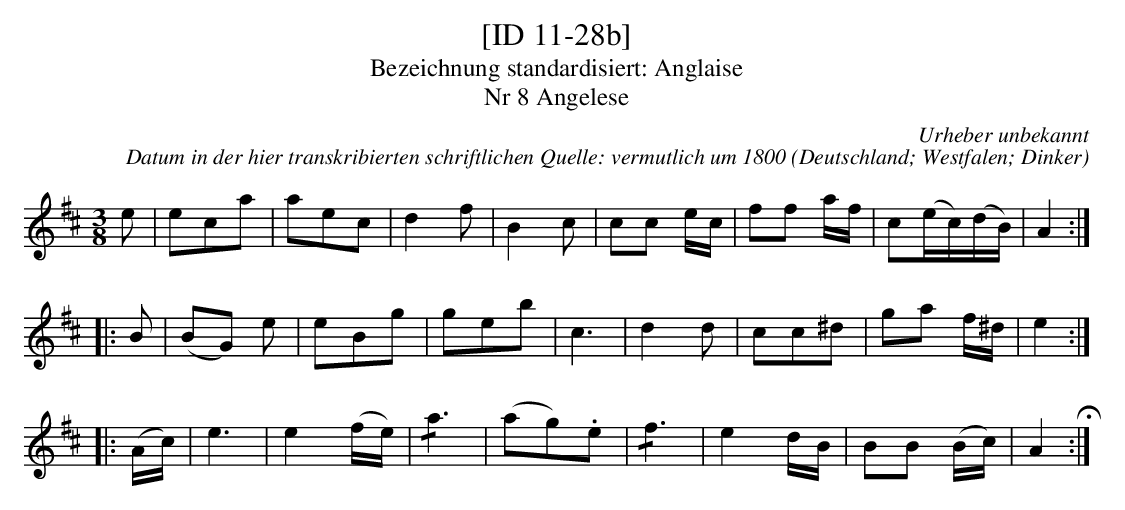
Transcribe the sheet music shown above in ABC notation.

X:1
T:[ID 11-28b]
T:Bezeichnung standardisiert: Anglaise
T:Nr 8 Angelese
C:Urheber unbekannt
C:Datum in der hier transkribierten schriftlichen Quelle: vermutlich um 1800
O:Deutschland; Westfalen; Dinker
L:1/16
M:3/8
K:D
e2 |\ %auftakt
e2c2a2 | a2e2c2 | d4f2 | B4c2 | c2c2 ec | f2f2 af | c2(ec)(dB) | A4 ::
B2 |\ %auftakt
(B2G2) e2 | e2B2g2 | g2e2b2 | c6 | d4d2 | c2c2^d2 | g2a2 f^d | e4 ::
(Ac) |\ %auftakt
e6 | e4(fe) | !/!a6 | (a2g2).e2 | !/!f6 | e4dB | B2B2 (Bc) | A4 H:|
